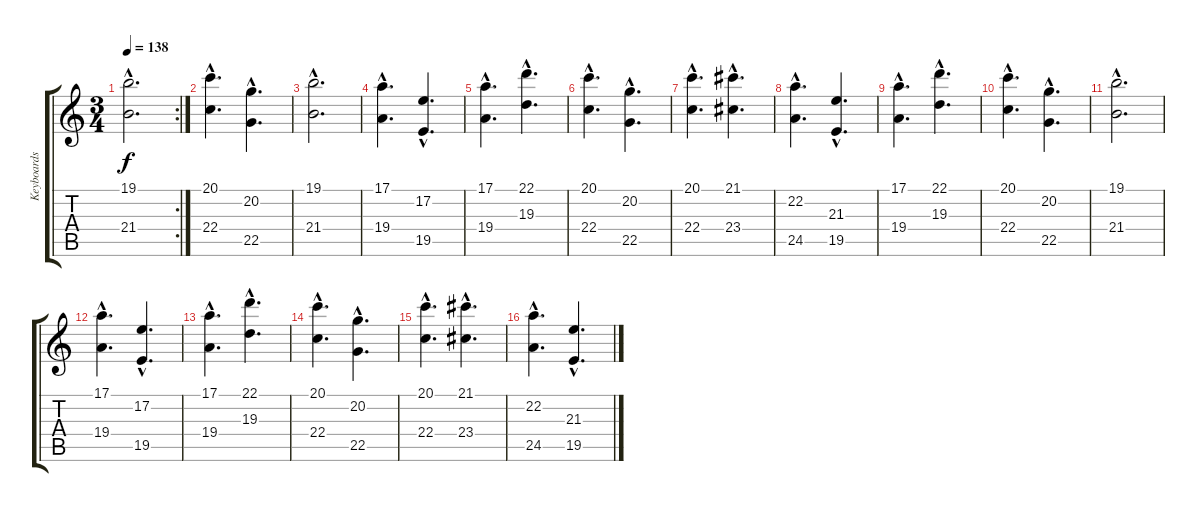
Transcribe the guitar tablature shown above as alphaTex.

\track ("Keyboards" "Keyboards") {instrument pad5bowed}
\staff {score tabs}
\tuning (E4 B3 G3 D3 A2 E2) {hide}
\rc 2
\ts (3 4)
\tempo 138
\clef g2
\ks c
(19.1{hac} 21.4{hac}).2{d dy f} |
(20.1{hac} 22.4{hac}).4{d} (20.2{hac} 22.5{hac}).4{d} |
(19.1{hac} 21.4{hac}).2{d} |
(17.1{hac} 19.4{hac}).4{d} (17.2{hac} 19.5{hac}).4{d} |
(17.1{hac} 19.4{hac}).4{d} (22.1{hac} 19.3{hac}).4{d} |
(20.1{hac} 22.4{hac}).4{d} (20.2{hac} 22.5{hac}).4{d} |
(20.1{hac} 22.4{hac}).4{d} (21.1{hac} 23.4{hac}).4{d} |
(22.2{hac} 24.5{hac}).4{d} (21.3{hac} 19.5{hac}).4{d} |
(17.1{hac} 19.4{hac}).4{d} (22.1{hac} 19.3{hac}).4{d} |
(20.1{hac} 22.4{hac}).4{d} (20.2{hac} 22.5{hac}).4{d} |
(19.1{hac} 21.4{hac}).2{d} |
(17.1{hac} 19.4{hac}).4{d} (17.2{hac} 19.5{hac}).4{d} |
(17.1{hac} 19.4{hac}).4{d} (22.1{hac} 19.3{hac}).4{d} |
(20.1{hac} 22.4{hac}).4{d} (20.2{hac} 22.5{hac}).4{d} |
(20.1{hac} 22.4{hac}).4{d} (21.1{hac} 23.4{hac}).4{d} |
(22.2{hac} 24.5{hac}).4{d} (21.3{hac} 19.5{hac}).4{d}
